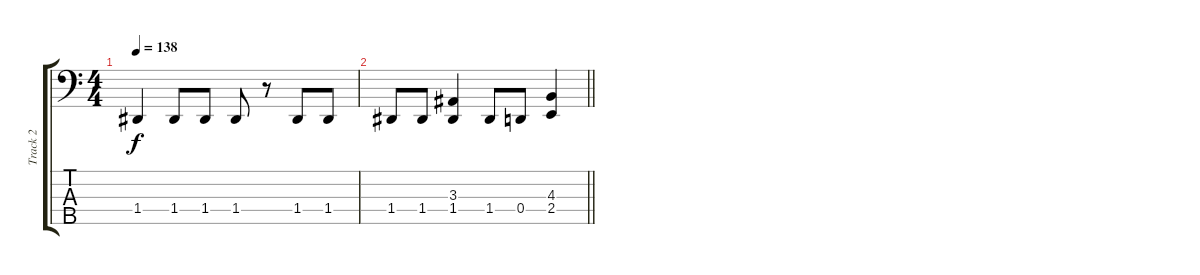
\track ("Track 2" "Track 2") {instrument electricbassfinger}
\staff {score tabs}
\tuning (F2 C2 G1 D1 A0) {hide}
\ts (4 4)
\tempo 138
\clef f4
\ks c
1.4.4{dy f} 1.4.8 1.4.8 1.4.8 r.8 1.4.8 1.4.8 |
\barLineRight lightlight
1.4.8 1.4.8 (3.3 1.4).4 1.4.8 0.4.8 (4.3 2.4).4
